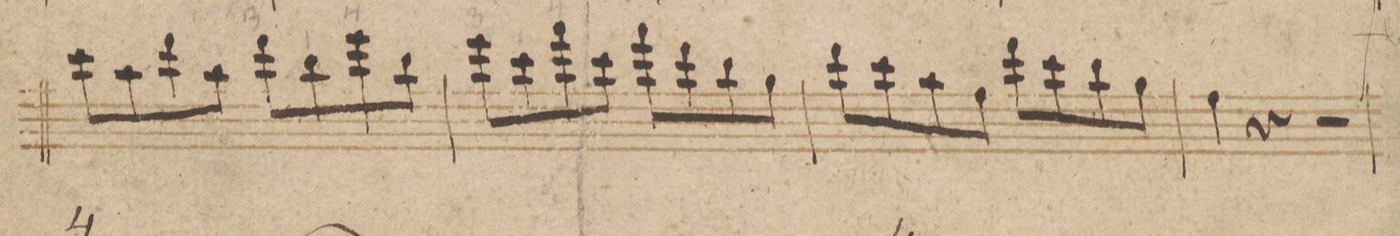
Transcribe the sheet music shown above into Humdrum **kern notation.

**kern	**dynam
*I"Violino Imo	*
*clefG2	*
*k[b-]	*
*met(c|)	*
*M2/2	*
8ccc\L	.
8aa\	.
8ddd\	.
8aa\J	.
8ddd\L	.
8bb-\	.
8eee\	.
8bb-\J	.
=82	=82
8eee\L	.
8ccc\	.
8fff\	.
8ccc\J	.
8fff\L	.
8ddd\	.
8bb-\	.
8gg\J	.
=83	=83
8ddd\L	.
8ccc\	.
8aa\	.
8ff\J	.
8ddd\L	.
8ccc\	.
8bb-\	.
8gg\J	.
=84	=84
4ff\	.
4r	.
2r	.
=85	=85
*-	*-
